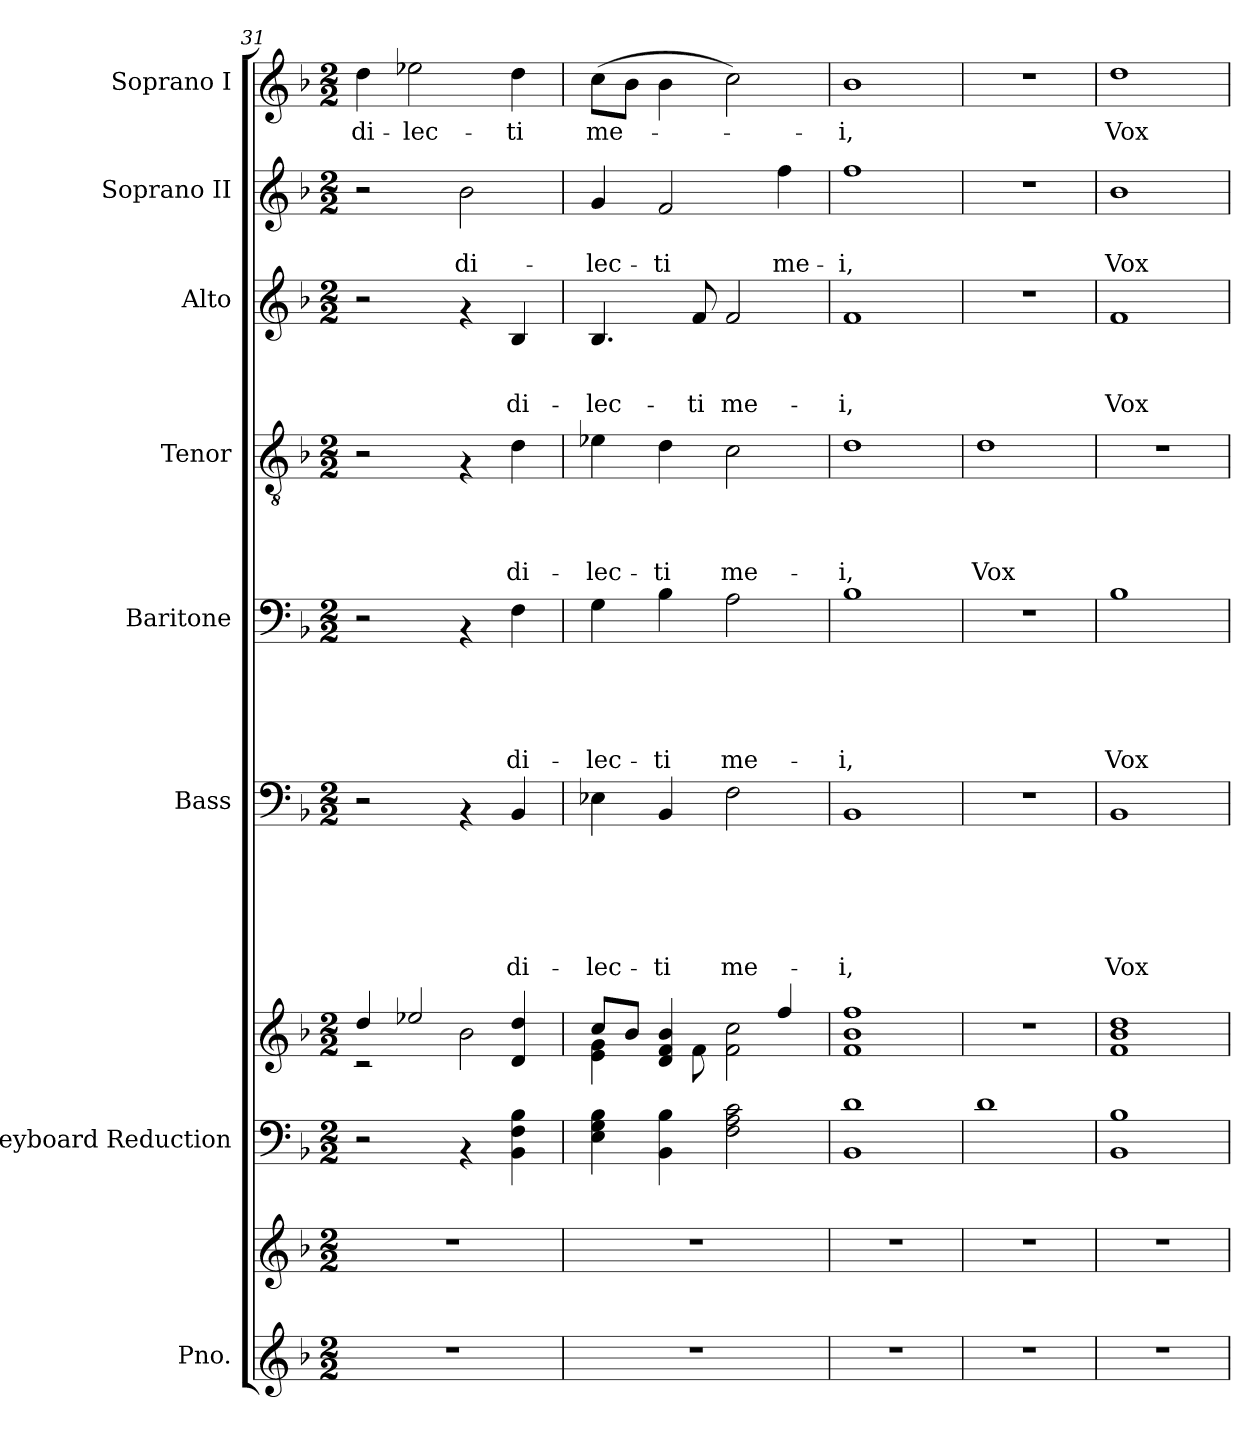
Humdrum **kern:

**kern	**kern	**kern	**kern	**kern	**text	**text	**text	**text	**text	**text	**kern	**text	**text	**text	**text	**text	**kern	**text	**text	**text	**text	**kern	**text	**text	**text	**kern	**text	**text	**kern	**text
*part8	*part8	*part7	*part7	*part6	*part6	*part6	*part6	*part6	*part6	*part6	*part5	*part5	*part5	*part5	*part5	*part5	*part4	*part4	*part4	*part4	*part4	*part3	*part3	*part3	*part3	*part2	*part2	*part2	*part1	*part1
*staff10	*staff9	*staff8	*staff7	*staff6	*staff6	*staff6	*staff6	*staff6	*staff6	*staff6	*staff5	*staff5	*staff5	*staff5	*staff5	*staff5	*staff4	*staff4	*staff4	*staff4	*staff4	*staff3	*staff3	*staff3	*staff3	*staff2	*staff2	*staff2	*staff1	*staff1
*I"Pno.	*	*I"Keyboard Reduction	*	*I"Bass	*	*	*	*	*	*	*I"Baritone	*	*	*	*	*	*I"Tenor	*	*	*	*	*I"Alto	*	*	*	*I"Soprano II	*	*	*I"Soprano I	*
*	*	*	*	*I'B.	*	*	*	*	*	*	*I'Bar.	*	*	*	*	*	*I'T.	*	*	*	*	*I'A.	*	*	*	*I'S. II	*	*	*I'S. I	*
*clefG2	*clefG2	*clefF4	*clefG2	*clefF4	*	*	*	*	*	*	*clefF4	*	*	*	*	*	*clefGv2	*	*	*	*	*clefG2	*	*	*	*clefG2	*	*	*clefG2	*
*k[b-]	*k[b-]	*k[b-]	*k[b-]	*k[b-]	*	*	*	*	*	*	*k[b-]	*	*	*	*	*	*k[b-]	*	*	*	*	*k[b-]	*	*	*	*k[b-]	*	*	*k[b-]	*
*F:	*F:	*F:	*F:	*F:	*	*	*	*	*	*	*F:	*	*	*	*	*	*F:	*	*	*	*	*F:	*	*	*	*F:	*	*	*F:	*
*M2/2	*M2/2	*M2/2	*M2/2	*M2/2	*	*	*	*	*	*	*M2/2	*	*	*	*	*	*M2/2	*	*	*	*	*M2/2	*	*	*	*M2/2	*	*	*M2/2	*
=31	=31	=31	=31	=31	=31	=31	=31	=31	=31	=31	=31	=31	=31	=31	=31	=31	=31	=31	=31	=31	=31	=31	=31	=31	=31	=31	=31	=31	=31	=31
*	*	*	*^	*	*	*	*	*	*	*	*	*	*	*	*	*	*	*	*	*	*	*	*	*	*	*	*	*	*	*
!	!	!	!	!	!	!	!	!	!	!	!	!	!	!	!	!	!	!	!	!	!	!	!	!	!	!	!	!	!	!	!LO:LY:b
1r	1r	2r	4dd/	2rc	2r	.	.	.	.	.	.	2r	.	.	.	.	.	2r	.	.	.	.	2r	.	.	.	2r	.	.	4dd\	di-
!	!	!	!	!	!	!	!	!	!	!	!	!	!	!	!	!	!	!	!	!	!	!	!	!	!	!	!	!	!	!	!LO:LY:b
.	.	.	2ee-X/	.	.	.	.	.	.	.	.	.	.	.	.	.	.	.	.	.	.	.	.	.	.	.	.	.	.	2ee-X\	-lec-
!	!	!	!	!	!	!	!	!	!	!	!	!	!	!	!	!	!	!	!	!	!	!	!	!	!	!	!	!	!LO:LY:b	!	!
.	.	4rAA	.	2b-\	4rAA	.	.	.	.	.	.	4rAA	.	.	.	.	.	4rF	.	.	.	.	4rf	.	.	.	2b-\	.	di-	.	.
!	!	!	!	!	!	!	!	!	!	!	!LO:LY:b	!	!	!	!	!	!LO:LY:b	!	!	!	!	!LO:LY:b	!	!	!	!LO:LY:b	!	!	!	!	!LO:LY:b
.	.	4BB-\ 4F\ 4B-\	4d/ 4dd/	.	4BB-/	.	.	.	.	.	di-	4F\	.	.	.	.	di-	4d\	.	.	.	di-	4B-/	.	.	di-	.	.	.	4dd\	-ti
=32	=32	=32	=32	=32	=32	=32	=32	=32	=32	=32	=32	=32	=32	=32	=32	=32	=32	=32	=32	=32	=32	=32	=32	=32	=32	=32	=32	=32	=32	=32	=32
*	*	*	*^	*^	*	*	*	*	*	*	*	*	*	*	*	*	*	*	*	*	*	*	*	*	*	*	*	*	*	*	*
!	!	!	!	!	!	!	!	!	!	!	!	!	!LO:LY:b	!	!	!	!	!	!LO:LY:b	!	!	!	!	!LO:LY:b	!	!	!	!LO:LY:b	!	!	!LO:LY:b	!	!LO:LY:b
1r	1r	4E\ 4G\ 4B-\	8cc/L	4e\ 4g\	4.ryy	2.ryy	4E-X\	.	.	.	.	.	-lec-	4G\	.	.	.	.	-lec-	4e-X\	.	.	.	-lec-	4.B-/	.	.	-lec-	4g/	.	-lec-	(>8cc\L	me-
.	.	.	8b-/J	.	.	.	.	.	.	.	.	.	.	.	.	.	.	.	.	.	.	.	.	.	.	.	.	.	.	.	.	8b-\J	.
!	!	!	!	!	!	!	!	!	!	!	!	!	!LO:LY:b	!	!	!	!	!	!LO:LY:b	!	!	!	!	!LO:LY:b	!	!	!	!	!	!	!LO:LY:b	!	!
.	.	4BB-\ 4B-\	2.ryy	4d/ 4f/ 4b-/	.	.	4BB-/	.	.	.	.	.	-ti	4B-\	.	.	.	.	-ti	4d\	.	.	.	-ti	.	.	.	.	2f/	.	-ti	4b-\	.
!	!	!	!	!	!	!	!	!	!	!	!	!	!	!	!	!	!	!	!	!	!	!	!	!	!	!	!	!LO:LY:b	!	!	!	!	!
.	.	.	.	.	8f\	.	.	.	.	.	.	.	.	.	.	.	.	.	.	.	.	.	.	.	8f/	.	.	-ti	.	.	.	.	.
!	!	!	!	!	!	!	!	!	!	!	!	!	!LO:LY:b	!	!	!	!	!	!LO:LY:b	!	!	!	!	!LO:LY:b	!	!	!	!LO:LY:b	!	!	!	!	!
.	.	2F\ 2A\ 2c\	.	2ryy	2f\ 2cc\	.	2F\	.	.	.	.	.	me-	2A\	.	.	.	.	me-	2c\	.	.	.	me-	2f/	.	.	me-	.	.	.	2cc\)	.
!	!	!	!	!	!	!	!	!	!	!	!	!	!	!	!	!	!	!	!	!	!	!	!	!	!	!	!	!	!	!	!LO:LY:b	!	!
.	.	.	.	.	.	4ff/	.	.	.	.	.	.	.	.	.	.	.	.	.	.	.	.	.	.	.	.	.	.	4ff\	.	me-	.	.
=33	=33	=33	=33	=33	=33	=33	=33	=33	=33	=33	=33	=33	=33	=33	=33	=33	=33	=33	=33	=33	=33	=33	=33	=33	=33	=33	=33	=33	=33	=33	=33	=33	=33
!	!	!	!	!	!	!	!	!	!	!	!	!	!LO:LY:b	!	!	!	!	!	!LO:LY:b	!	!	!	!	!LO:LY:b	!	!	!	!LO:LY:b	!	!	!LO:LY:b	!	!LO:LY:b
*	*	*	*v	*v	*v	*v	*	*	*	*	*	*	*	*	*	*	*	*	*	*	*	*	*	*	*	*	*	*	*	*	*	*	*
1r	1r	1BB- 1d	1f 1b- 1ff	1BB-	.	.	.	.	.	-i,	1B-	.	.	.	.	-i,	1d	.	.	.	-i,	1f	.	.	-i,	1ff	.	-i,	1b-	-i,
=34	=34	=34	=34	=34	=34	=34	=34	=34	=34	=34	=34	=34	=34	=34	=34	=34	=34	=34	=34	=34	=34	=34	=34	=34	=34	=34	=34	=34	=34	=34
!	!	!	!	!	!	!	!	!	!	!	!	!	!	!	!	!	!	!	!	!	!LO:LY:b	!	!	!	!	!	!	!	!	!
1r	1r	1d	1r	1r	.	.	.	.	.	.	1r	.	.	.	.	.	1d	.	.	.	Vox	1r	.	.	.	1r	.	.	1r	.
=35	=35	=35	=35	=35	=35	=35	=35	=35	=35	=35	=35	=35	=35	=35	=35	=35	=35	=35	=35	=35	=35	=35	=35	=35	=35	=35	=35	=35	=35	=35
!	!	!	!	!	!	!	!	!	!	!LO:LY:b	!	!	!	!	!	!LO:LY:b	!	!	!	!	!	!	!	!	!LO:LY:b	!	!	!LO:LY:b	!	!LO:LY:b
1r	1r	1BB- 1B-	1f 1b- 1dd	1BB-	.	.	.	.	.	Vox	1B-	.	.	.	.	Vox	1r	.	.	.	.	1f	.	.	Vox	1b-	.	Vox	1dd	Vox
=	=	=	=	=	=	=	=	=	=	=	=	=	=	=	=	=	=	=	=	=	=	=	=	=	=	=	=	=	=	=
*-	*-	*-	*-	*-	*-	*-	*-	*-	*-	*-	*-	*-	*-	*-	*-	*-	*-	*-	*-	*-	*-	*-	*-	*-	*-	*-	*-	*-	*-	*-
